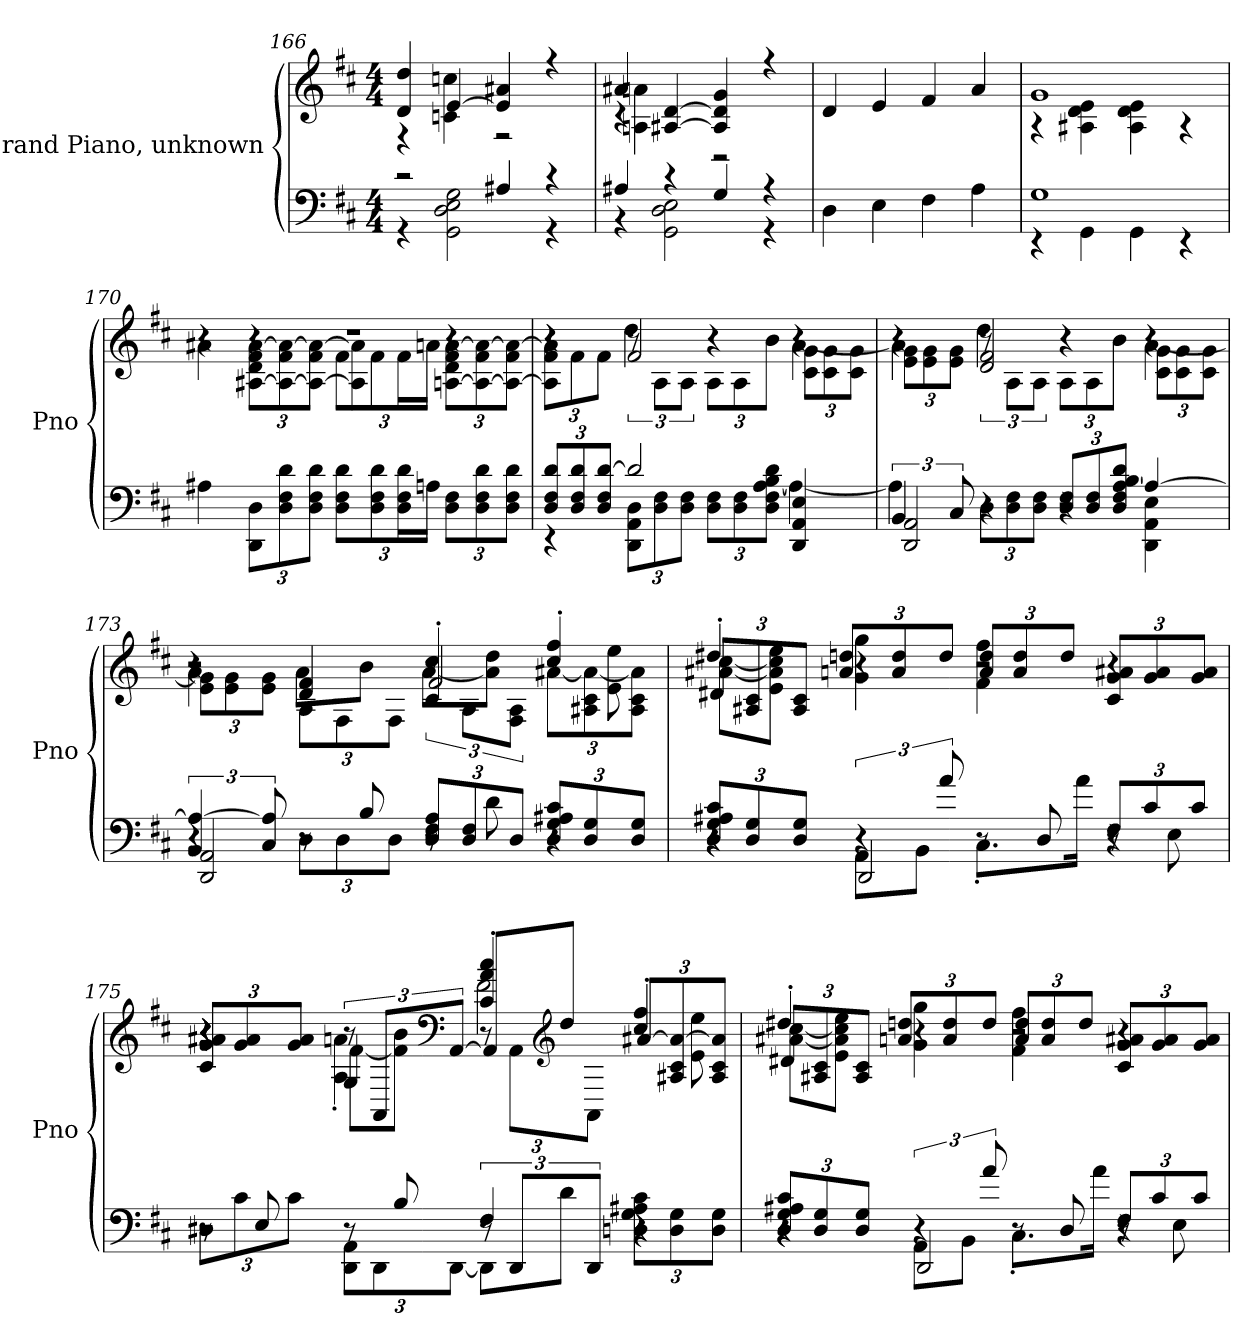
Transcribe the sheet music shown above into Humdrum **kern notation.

**kern	**kern
*part1	*part1
*staff2	*staff1
*I"Grand Piano, unknown	*
*I'Pno	*
*clefF4	*clefG2
*k[f#c#]	*k[f#c#]
*M4/4	*M4/4
=166	=166
*^	*^
2r	4r	4d/ 4dd/	4r
.	2GG\ 2D\ 2E\ 2G\	[4e/	4cn\ 4ccn\
4A#X/	.	4e/] 4a#X/	2r
4r	4r	4r	.
!!LO:LB:g=z	!!
=167	=167	=167	=167
4A#X/	4r	4a#X/	4r
4r	2GG\ 2D\ 2E\	[4A#X/ [4d/	4An\ 4an\
4G/	.	4A#/] 4d/] 4g/	2r
4r	4r	4r	.
*v	*v	*	*
*	*v	*v
=168	=168
4D\	4d/
4E\	4e/
4F#\	4f#/
4A\	4a/
=169	=169
*^	*^
1G	4r	1g	4r
.	4GG\	.	4A#X\ 4d\ 4e\
.	4GG\	.	4A#\ 4d\ 4e\
.	4r	.	4r
*v	*v	*	*
=170	=170	=170
*	*	*^
4A#X\	1r	4a#X\	4r
*Xbrackettup	*	*	*Xbrackettup
12DD\ 12D\L	.	4r	[12A#X\ 12d\ 12f#\ [12a#\L
12D\ 12F#\ 12d\	.	.	12A#\_ 12f#\ 12a#\_
12D\ 12F#\ 12d\J	.	.	12A#\_ 12f#\ 12a#\_J
12D\ 12F#\ 12d\L	.	12f#\L	4A#\] 4a#\]
12D\ 12F#\ 12d\	.	12f#\	.
24D\ 24F#\ 24d\L	.	24f#\L	.
24An\JJ	.	24an\JJ	.
12D\ 12F#\L	.	4r	[12An\ 12d\ 12f#\ [12a\L
12D\ 12F#\ 12d\	.	.	12A\_ 12f#\ 12a\_
12D\ 12F#\ 12d\J	.	.	12A\_ 12f#\ 12a\_J
!!LO:PB:g=z	!!	!!
=171	=171	=171	=171
*^	*	*	*
12D/ 12F#/ 12d/L	4r	4r	4r	12A\] 12f#\ 12a\]L
12D/ 12F#/ 12d/	.	.	.	12f#\
12D/ 12F#/ [12d/J	.	.	.	12f#\J
*	*	*	*	*brackettup
2d/]	12DD\ 12AA\ 12D\L	2f#/	4dd\	12r
.	12D\ 12F#\	.	.	12A\L
.	12D\ 12F#\J	.	.	12A\J
*	*	*	*Xbrackettup	*
.	12D\ 12F#\L	.	12A\L	4r
.	12D\ 12F#\	.	12A\	.
.	12D\ 12F#\ [12A\ 12B\ 12d\J	.	12b\J	.
4DD/ 4AA/ 4E/	4A\_	4r	[4a\	12c#\ 12g\L
.	.	.	.	12c#\ 12g\
.	.	.	.	12c#\ 12g\J
*v	*v	*	*	*
=172	=172	=172	=172
*brackettup	*	*	*
*^	*	*	*
*	*^	*	*	*
6BB/	4A\]	2DD/ 2AA/	4r	4a\]	12e\ 12g\L
.	.	.	.	.	12e\ 12g\
12C#/	.	.	.	.	12e\ 12g\J
*	*Xbrackettup	*	*	*	*brackettup
4r	12D\L	.	2d/ 2f#/	4dd\	12r
.	12D\ 12F#\	.	.	.	12A\L
.	12D\ 12F#\J	.	.	.	12A\J
*	*	*	*	*Xbrackettup	*
12D/ 12F#/L	4r	2r	.	12A\L	4r
12D/ 12F#/	.	.	.	12A\	.
12D/ 12F#/ [12A/ 12B/ 12d/J	.	.	.	12b\J	.
4A/_	4DD\ 4AA\ 4E\	.	4r	[4a\	12c#\ 12g\L
.	.	.	.	.	12c#\ 12g\
.	.	.	.	.	12c#\ 12g\J
*	*	*	*v	*v	*v
!!LO:LB:g=z
=173	=173	=173	=173
*brackettup	*	*	*
*	*	*	*^
*	*	*	*	*^
*	*	*	*	*	*^
6BB/ 6A/_	4r	2DD/ 2AA/	4r	4a\]	2r	12e\ 12g\L
.	.	.	.	.	.	12e\ 12g\
12C#/ 12A/]	.	.	.	.	.	12e\ 12g\J
*	*Xbrackettup	*	*	*	*	*
8r	12D\L	.	4d/ 4f#/	8a\L	.	12A\L
.	12D\	.	.	.	.	12F#\
8B/	.	.	.	8b\J	.	.
.	12D\J	.	.	.	.	12F#\J
*	*	*	*	*	*	*brackettup
12D/ 12F#/ 12A/L	8r	2r	4c#/' 4cc#/'	[8a\L	2f#/	12r
12D/ 12F#/	.	.	.	.	.	12A\L
.	8d\	.	.	8a\] 8dd\J	.	.
12D/J	.	.	.	.	.	12F#\ 12A\J
*	*	*	*	*Xbrackettup	*	*
12D/ 12G/ 12A#X/ 12c#/L	4r	.	4cc#/' 4ff#/'	[12a#X\L	.	8r
12D/ 12G/	.	.	.	12A#X\ 12c#\ 12a#\_	.	.
.	.	.	.	.	.	8e\ 8ee\
12D/ 12G/J	.	.	.	12A#\ 12c#\ 12a#\]J	.	.
*	*	*	*	*	*v	*v
!!LO:LB:g=z
=174	=174	=174	=174	=174	=174
12D/ 12G/ 12A#X/ 12c#/L	4r	4r	4dd#X'/	[8a#X\ [8cc#\L	12d#X/L
12D/ 12G/	.	.	.	.	12A#X/ 12c#/
.	.	.	.	8e\ 8a#\] 8cc#\] 8ee\J	.
12D/ 12G/J	.	.	.	.	12A#/ 12c#/J
*brackettup	*	*	*	*	*
6r	8AA\L	2DD/	4r	4g\ 4gg\	12an/ 12ddn/L
.	.	.	.	.	12a/ 12dd/
.	8BB\J	.	.	.	.
12a/	.	.	.	.	12dd/J
8r	8.C#'\L	.	2r	4f#\ 4ff#\	12a/ 12dd/L
.	.	.	.	.	12a/ 12dd/
8D/	.	.	.	.	.
.	.	.	.	.	12dd/J
.	16a\Jk	.	.	.	.
*Xbrackettup	*	*	*	*	*
12F#/L	8r	4r	.	4r	12c#/ 12g/ 12a#X/L
12c#/	.	.	.	.	12g/ 12a#/
.	8E\	.	.	.	.
12c#/J	.	.	.	.	12g/ 12a#/J
!!LO:LB:g=z
=175	=175	=175	=175	=175	=175
*	*	*	*	*	*^
2r	12D#X\L	8r	4r	4r	12c#/ 12g/ 12a#X/L	4r
.	12c#\	.	.	.	12g/ 12a#/	.
.	.	8E/	.	.	.	.
.	12c#\J	.	.	.	12g/ 12a#/J	.
*	*	*	*	*	*brackettup	*
.	12DD\ 12AA\L	8r	4G/	4A\' 4an\'	12r	[8f#\L
.	12DD\	.	.	.	12AA/L	.
.	.	8B/	.	.	.	8f#\] 8b\J
*	*	*	*clefF4	*	*	*
.	[12DD\J	.	.	.	[12AA/J	.
*	*	*brackettup	*	*	*	*
4F#/	8DD\L]	12r	4c#/' 4a/' 4cc#/'	2f#\	8AA/L]	12r
.	.	12DD/L	.	.	.	12AA\L
*	*	*	*clefG2	*	*	*
.	8d\J	.	.	.	8dd/J	.
.	.	12DD/J	.	.	.	12AA\J
*	*Xbrackettup	*	*	*	*Xbrackettup	*
4r	12Dn\ 12G\ 12A#X\ 12c#\L	4r	4cc#/' 4ff#/'	.	[12a#X/L	8r
.	12D\ 12G\	.	.	.	12A#X/ 12c#/ 12a#/_	.
.	.	.	.	.	.	8e\ 8ee\
.	12D\ 12G\J	.	.	.	12A#/ 12c#/ 12a#/]J	.
*	*	*	*	*	*v	*v
!!LO:PB:g=z
=176	=176	=176	=176	=176	=176
12D/ 12G/ 12A#X/ 12c#/L	4r	4r	4dd#X'/	[8a#X\ [8cc#\L	12d#X/L
12D/ 12G/	.	.	.	.	12A#X/ 12c#/
.	.	.	.	8e\ 8a#\] 8cc#\] 8ee\J	.
12D/ 12G/J	.	.	.	.	12A#/ 12c#/J
*brackettup	*	*	*	*	*
6r	8AA\L	2DD/	4r	4g\ 4gg\	12an/ 12ddn/L
.	.	.	.	.	12a/ 12dd/
.	8BB\J	.	.	.	.
12a/	.	.	.	.	12dd/J
8r	8.C#'\L	.	2r	4f#\ 4ff#\	12a/ 12dd/L
.	.	.	.	.	12a/ 12dd/
8D/	.	.	.	.	.
.	.	.	.	.	12dd/J
.	16a\Jk	.	.	.	.
*Xbrackettup	*	*	*	*	*
12F#/L	8r	4r	.	4r	12c#/ 12g/ 12a#X/L
12c#/	.	.	.	.	12g/ 12a#/
.	8E\	.	.	.	.
12c#/J	.	.	.	.	12g/ 12a#/J
*v	*v	*v	*	*	*
*	*v	*v	*v
=	=
*-	*-
